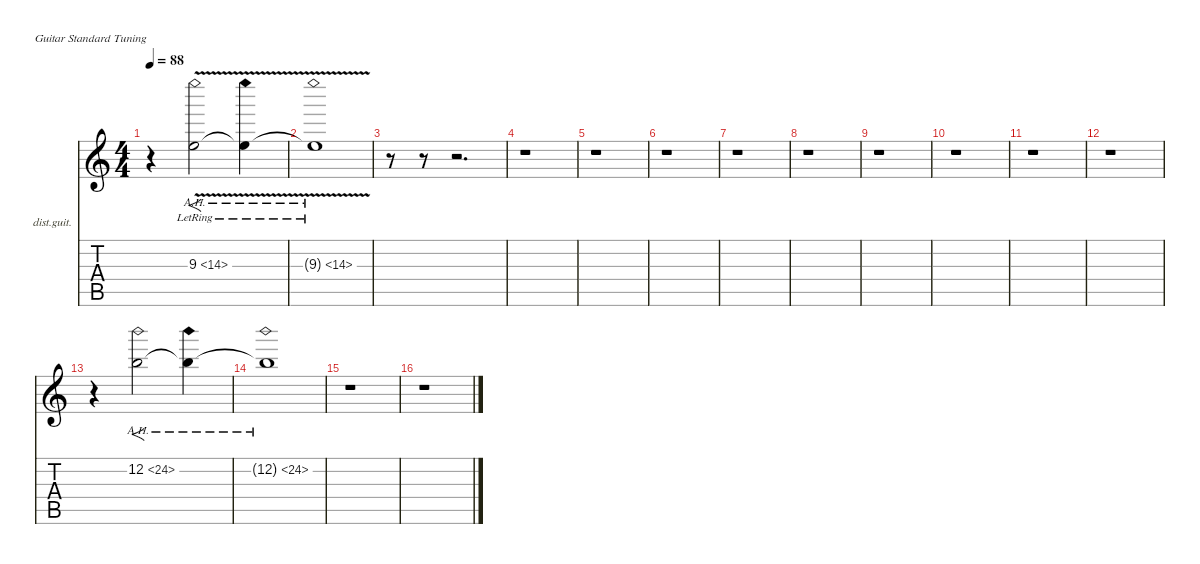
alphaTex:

\defaultSystemsLayout 4
\hideDynamics
\bracketExtendMode nobrackets
\firstSystemTrackNameOrientation horizontal
\otherSystemsTrackNameOrientation horizontal
\track ("Distortion Guitar (2)" "dist.guit.") {instrument distortionguitar}
\staff {score tabs}
\tuning (E4 B3 G3 D3 A2 E2)
\ts (4 4)
\tempo 88
\clef g2
\ks c
r.4{dy f} 9.3{ah 5 v lr}.2{f} 9.3{ah 5 v lr t}.4 |
9.3{ah 5 v lr t}.1 |
r.8 r.8 r.2{d} |
r.1 |
r.1 |
r.1 |
r.1 |
r.1 |
r.1 |
r.1 |
r.1 |
r.1 |
r.4 12.2{ah 12}.2{f} 12.2{ah 12 t}.4 |
12.2{ah 12 t}.1 |
r.1 |
r.1
